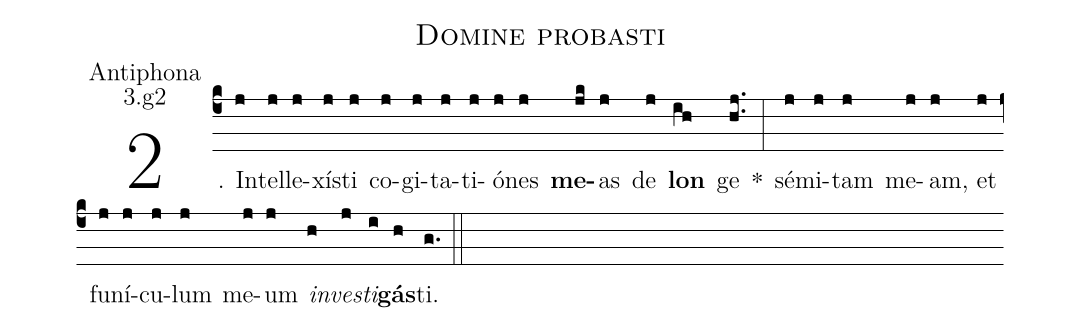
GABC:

name:Domine probasti;
office-part:Antiphona;
mode:3.g2;
%%
(c4) 2. In(j)tel(j)le(j)xí(j)sti(j) co(j)gi(j)ta(j)ti(j)ó(j)nes(j) <b>me</b>(jk)as(j) de(j) <b>lon</b>(ih) ge(h.j.) *(:) sé(j)mi(j)tam(j) me(j)am(j), et(j) fu(j)ní(j)cu(j)lum(j) me(j)um(j) <i>in</i>(h)<i>ves</i>(j)<i>ti</i>(i)<b>gás</b>(h)ti.(g.) (::)
